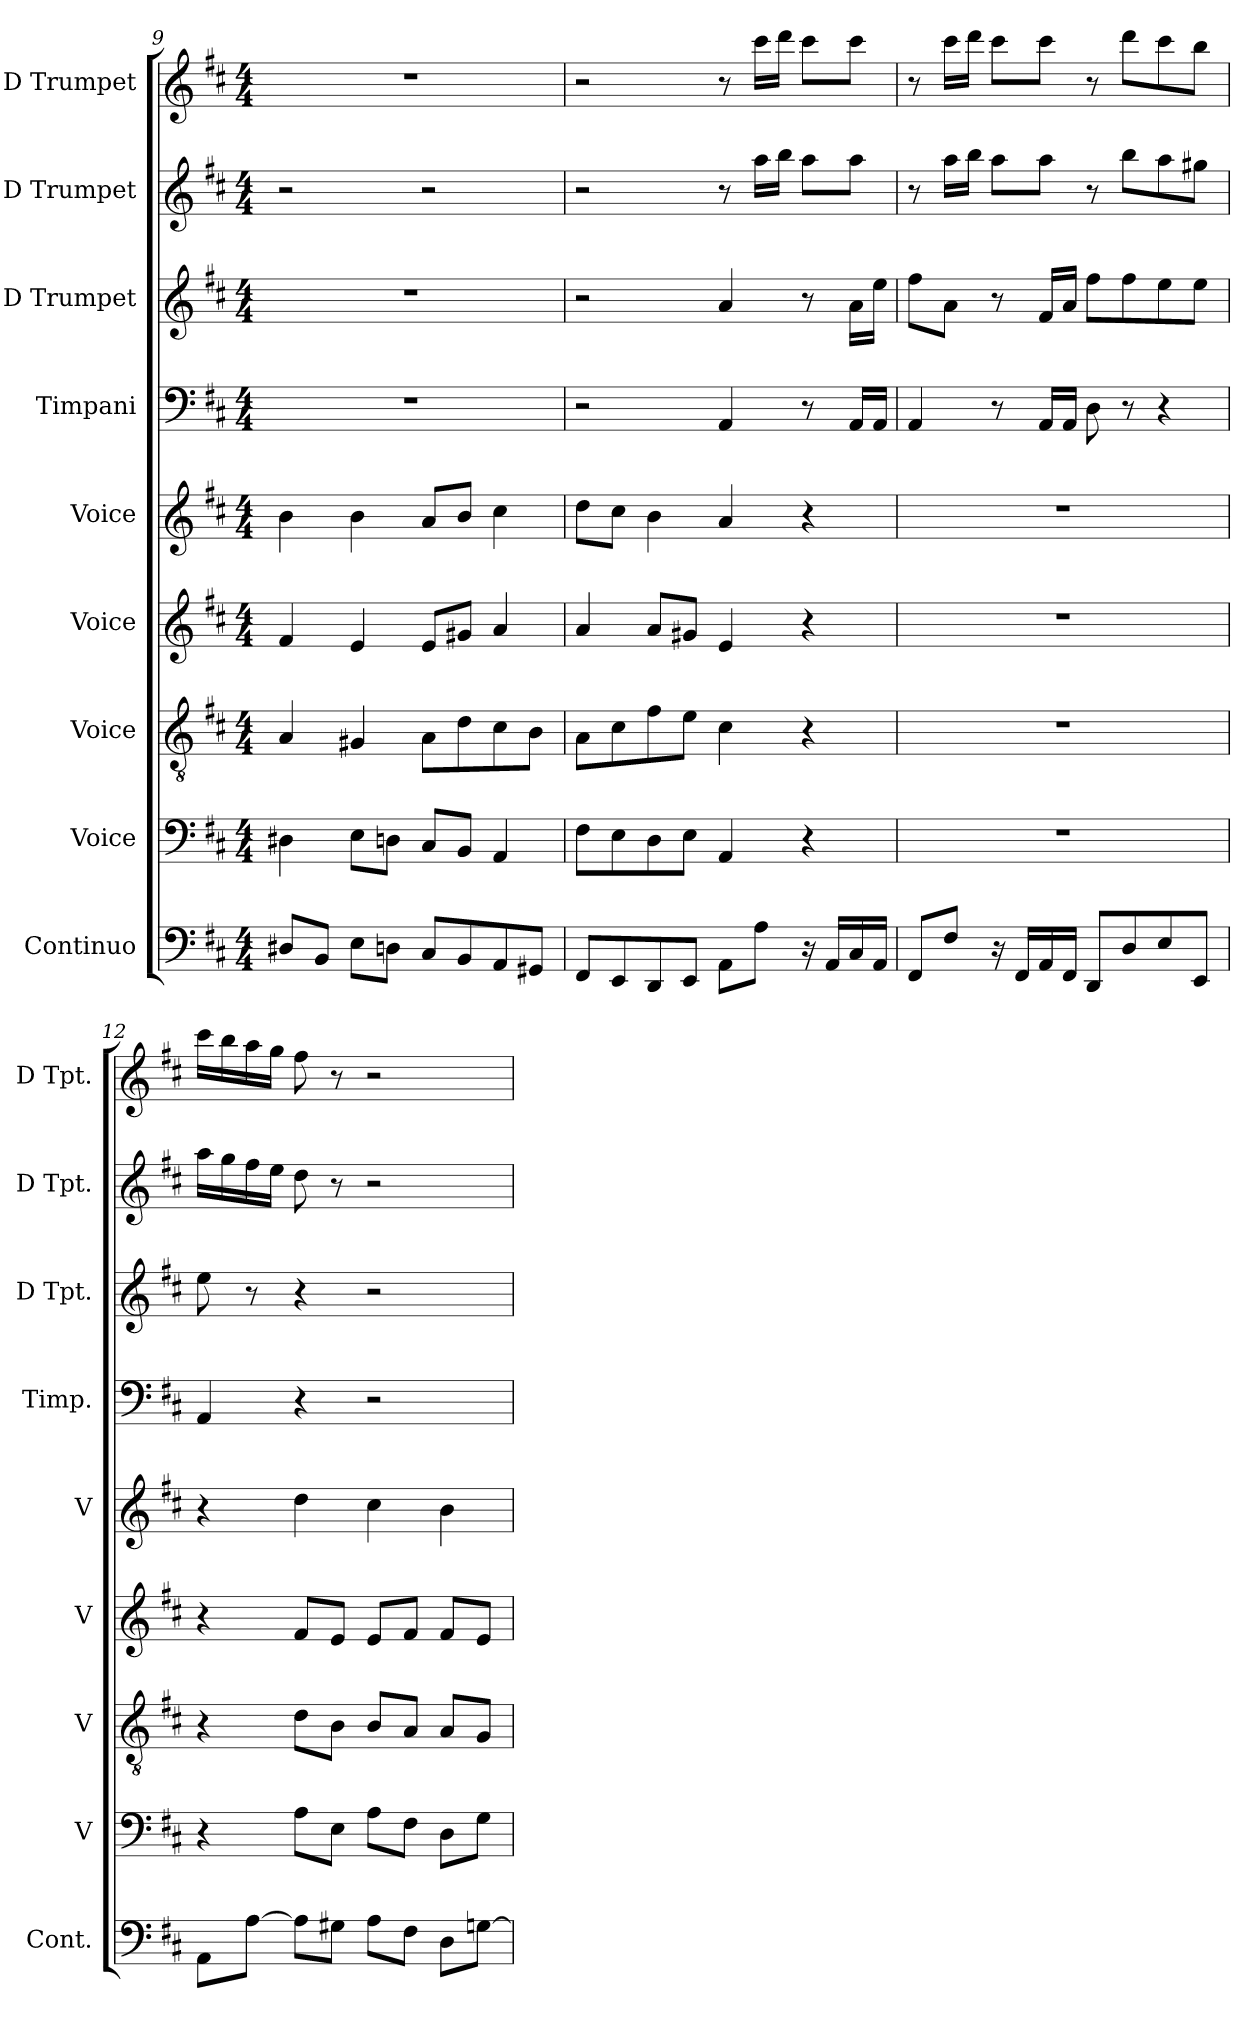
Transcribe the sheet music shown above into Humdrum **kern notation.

**kern	**kern	**kern	**kern	**kern	**kern	**kern	**kern	**kern
*part9	*part8	*part7	*part6	*part5	*part4	*part3	*part2	*part1
*staff9	*staff8	*staff7	*staff6	*staff5	*staff4	*staff3	*staff2	*staff1
*I"Continuo	*I"Voice	*I"Voice	*I"Voice	*I"Voice	*I"Timpani	*I"D Trumpet	*I"D Trumpet	*I"D Trumpet
*I'Cont.	*I'V	*I'V	*I'V	*I'V	*I'Timp.	*I'D Tpt.	*I'D Tpt.	*I'D Tpt.
*clefF4	*clefF4	*clefGv2	*clefG2	*clefG2	*clefF4	*clefG2	*clefG2	*clefG2
*	*	*	*	*	*	*ITrd-1c-2	*ITrd-1c-2	*ITrd-1c-2
*k[f#c#]	*k[f#c#]	*k[f#c#]	*k[f#c#]	*k[f#c#]	*k[f#c#]	*k[f#c#g#d#]	*k[f#c#g#d#]	*k[f#c#g#d#]
*M4/4	*M4/4	*M4/4	*M4/4	*M4/4	*M4/4	*M4/4	*M4/4	*M4/4
=9	=9	=9	=9	=9	=9	=9	=9	=9
8D#XL	4D#X	4A	4f#	4b	1r	1r	2r	1r
8BBJ	.	.	.	.	.	.	.	.
8EL	8EL	4G#X	4e	4b	.	.	.	.
8DnJ	8DnJ	.	.	.	.	.	.	.
8C#L	8C#L	8AL	8eL	8aL	.	.	2r	.
8BB	8BBJ	8d	8g#XJ	8bJ	.	.	.	.
8AA	4AA	8c#	4a	4cc#	.	.	.	.
8GG#XJ	.	8BJ	.	.	.	.	.	.
=10	=10	=10	=10	=10	=10	=10	=10	=10
8FF#L	8F#L	8AL	4a	8ddL	2r	2r	2r	2r
8EE	8E	8c#	.	8cc#J	.	.	.	.
8DD	8D	8f#	8aL	4b	.	.	.	.
8EEJ	8EJ	8eJ	8g#XJ	.	.	.	.	.
8AAL	4AA	4c#	4e	4a	4AA	4b	8r	8r
8AJ	.	.	.	.	.	.	16bbLL	16ddd#LL
.	.	.	.	.	.	.	16ccc#JJ	16eeeJJ
16r	4r	4r	4r	4r	8r	8r	8bbL	8ddd#L
16AALL	.	.	.	.	.	.	.	.
16C#	.	.	.	.	16AALL	16bLL	8bbJ	8ddd#J
16AAJJ	.	.	.	.	16AAJJ	16ff#JJ	.	.
=11	=11	=11	=11	=11	=11	=11	=11	=11
8FF#L	1r	1r	1r	1r	4AA	8gg#L	8r	8r
8F#J	.	.	.	.	.	8bJ	16bbLL	16ddd#LL
.	.	.	.	.	.	.	16ccc#JJ	16eeeJJ
16r	.	.	.	.	8r	8r	8bbL	8ddd#L
16FF#LL	.	.	.	.	.	.	.	.
16AA	.	.	.	.	16AALL	16g#LL	8bbJ	8ddd#J
16FF#JJ	.	.	.	.	16AAJJ	16bJJ	.	.
8DDL	.	.	.	.	8D	8gg#L	8r	8r
8D	.	.	.	.	8r	8gg#	8ccc#L	8eeeL
8E	.	.	.	.	4r	8ff#	8bb	8ddd#
8EEJ	.	.	.	.	.	8ff#J	8aa#XJ	8ccc#J
=12	=12	=12	=12	=12	=12	=12	=12	=12
8AAL	4r	4r	4r	4r	4AA	8ff#	16bbLL	16ddd#LL
.	.	.	.	.	.	.	16aa	16ccc#
[8AJ	.	.	.	.	.	8r	16gg#	16bb
.	.	.	.	.	.	.	16ff#JJ	16aaJJ
8AL]	8AL	8dL	8f#L	4dd	4r	4r	8ee	8gg#
8G#XJ	8EJ	8BJ	8eJ	.	.	.	8r	8r
8AL	8AL	8BL	8eL	4cc#	2r	2r	2r	2r
8F#J	8F#J	8AJ	8f#J	.	.	.	.	.
8DL	8DL	8AL	8f#L	4b	.	.	.	.
[8GnJ	8GJ	8GJ	8eJ	.	.	.	.	.
=	=	=	=	=	=	=	=	=
*-	*-	*-	*-	*-	*-	*-	*-	*-
